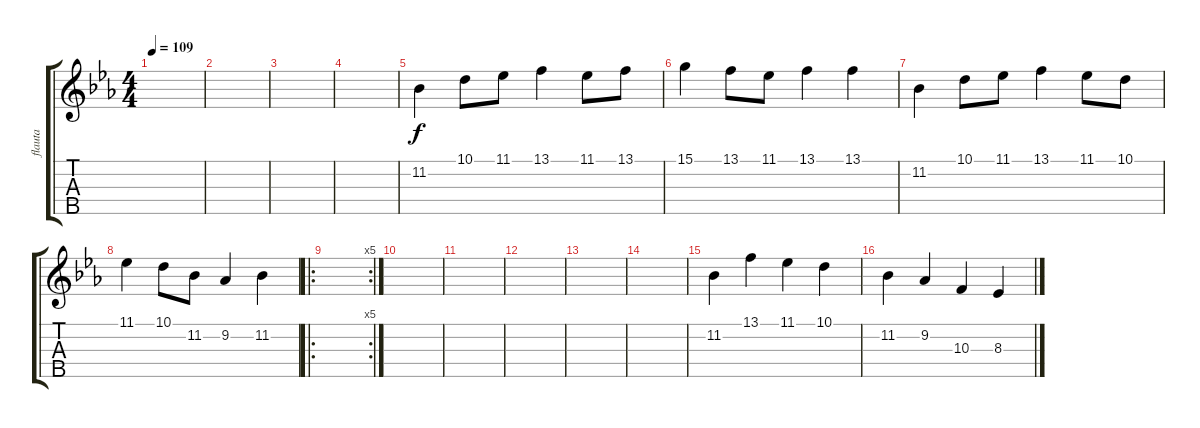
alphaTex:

\track ("flauta" "flauta") {instrument flute}
\staff {score tabs}
\tuning (E4 B3 G3 D3 A2) {hide}
\ts (4 4)
\tempo 109
\clef g2
\ks eb
|
|
|
|
11.2.4 10.1.8 11.1.8 13.1.4 11.1.8 13.1.8 |
15.1.4 13.1.8 11.1.8 13.1.4 13.1.4 |
11.2.4 10.1.8 11.1.8 13.1.4 11.1.8 10.1.8 |
11.1.4 10.1.8 11.2.8 9.2.4 11.2.4 |
\ro
\rc 5
|
|
|
|
|
|
11.2.4{instrument violin} 13.1.4 11.1.4 10.1.4 |
11.2.4 9.2.4 10.3.4 8.3.4
